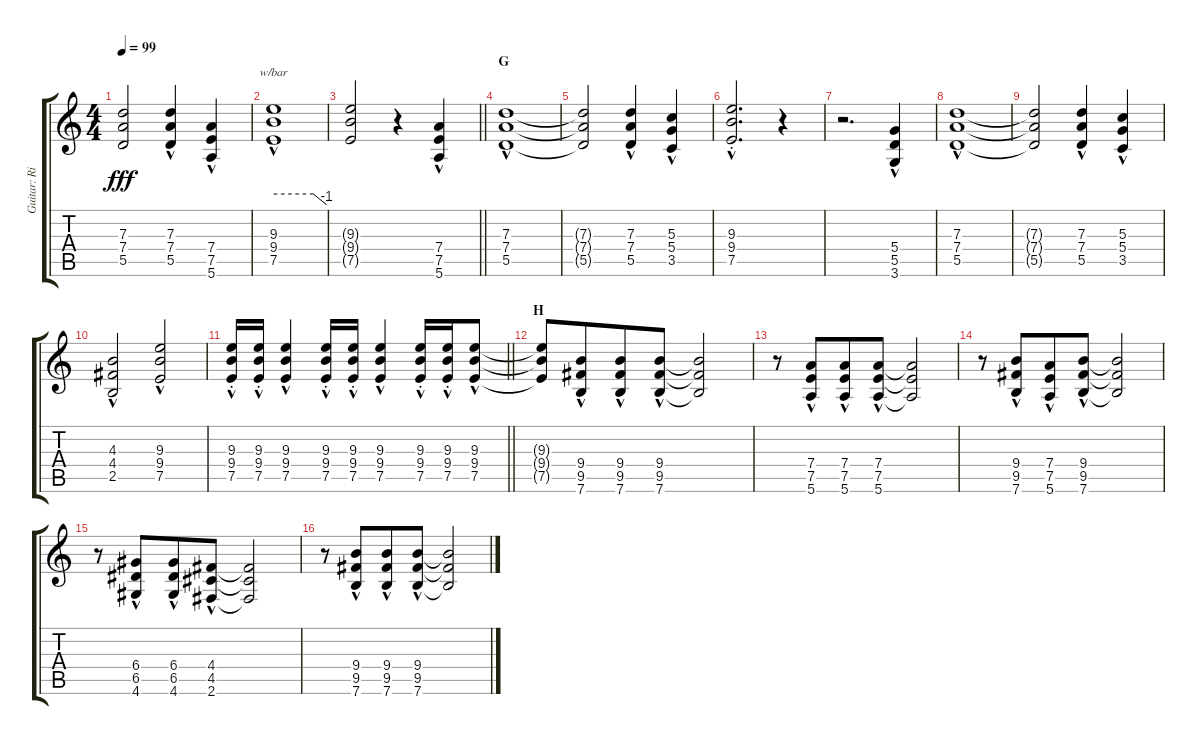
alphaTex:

\track ("Guitar: Rik" "Guitar: Ri") {instrument overdrivenguitar}
\staff {score tabs}
\tuning (E4 B3 G3 D3 A2 E2) {hide}
\ts (4 4)
\tempo 99
\clef g2
\ks c
(7.3{t} 7.4{t} 5.5{t}).2{dy fff} (7.3{hac} 7.4{hac} 5.5{hac}).4 (7.4{hac} 7.5{hac} 5.6{hac}).4 |
(9.3{hac} 9.4{hac} 7.5{hac}).1{tbe (custom default 0 0 45 0 60 -4) volume 0} |
\barLineRight lightlight
(9.3{t} 9.4{t} 7.5{t}).2 r.4{volume 13} (7.4{hac} 7.5{hac} 5.6{hac}).4 |
\section ("" "G")
(7.3{hac} 7.4{hac} 5.5{hac}).1 |
(7.3{t} 7.4{t} 5.5{t}).2 (7.3{hac} 7.4{hac} 5.5{hac}).4 (5.3{hac} 5.4{hac} 3.5{hac}).4 |
(9.3{hac st} 9.4{hac st} 7.5{hac st}).2{d} r.4 |
r.2{d} (5.4{hac} 5.5{hac} 3.6).4 |
(7.3{hac} 7.4{hac} 5.5{hac}).1 |
(7.3{t} 7.4{t} 5.5{t}).2 (7.3{hac} 7.4{hac} 5.5{hac}).4 (5.3{hac} 5.4{hac} 3.5{hac}).4 |
(4.3{hac} 4.4{hac} 2.5{hac}).2 (9.3{hac} 9.4{hac} 7.5{hac}).2 |
\barLineRight lightlight
(9.3{hac st} 9.4{hac st} 7.5{hac st}).16 (9.3{hac st} 9.4{hac st} 7.5{hac st}).16 (9.3{hac} 9.4{hac} 7.5{hac}).4 (9.3{hac st} 9.4{hac st} 7.5{hac st}).16 (9.3{hac st} 9.4{hac st} 7.5{hac st}).16 (9.3{hac} 9.4{hac} 7.5{hac}).4 (9.3{hac st} 9.4{hac st} 7.5{hac st}).16 (9.3{hac st} 9.4{hac st} 7.5{hac st}).16 (9.3{hac} 9.4{hac} 7.5{hac}).8 |
\section ("" "H")
(9.3{t} 9.4{t} 7.5{t}).8 (9.4{hac} 9.5{hac} 7.6{hac}).8{beam merge} (9.4{hac} 9.5{hac} 7.6{hac}).8 (9.4{hac} 9.5{hac} 7.6{hac}).8 (9.4{t} 9.5{t} 7.6{t}).2 |
r.8 (7.4{hac} 7.5{hac} 5.6{hac}).8{beam merge} (7.4{hac} 7.5{hac} 5.6{hac}).8 (7.4{hac} 7.5{hac} 5.6{hac}).8 (7.4{t} 7.5{t} 5.6{t}).2 |
r.8 (9.4{hac} 9.5{hac} 7.6{hac}).8{beam merge} (7.4{hac} 7.5{hac} 5.6{hac}).8 (9.4{hac} 9.5{hac} 7.6{hac}).8 (9.4{t} 9.5{t} 7.6{t}).2 |
r.8 (6.4{hac} 6.5{hac} 4.6{hac}).8{beam merge} (6.4{hac} 6.5{hac} 4.6{hac}).8 (4.4{hac} 4.5{hac} 2.6{hac}).8 (4.4{t} 4.5{t} 2.6{t}).2 |
r.8 (9.4{hac} 9.5{hac} 7.6{hac}).8{beam merge} (9.4{hac} 9.5{hac} 7.6{hac}).8 (9.4{hac} 9.5{hac} 7.6{hac}).8 (9.4{t} 9.5{t} 7.6{t}).2
